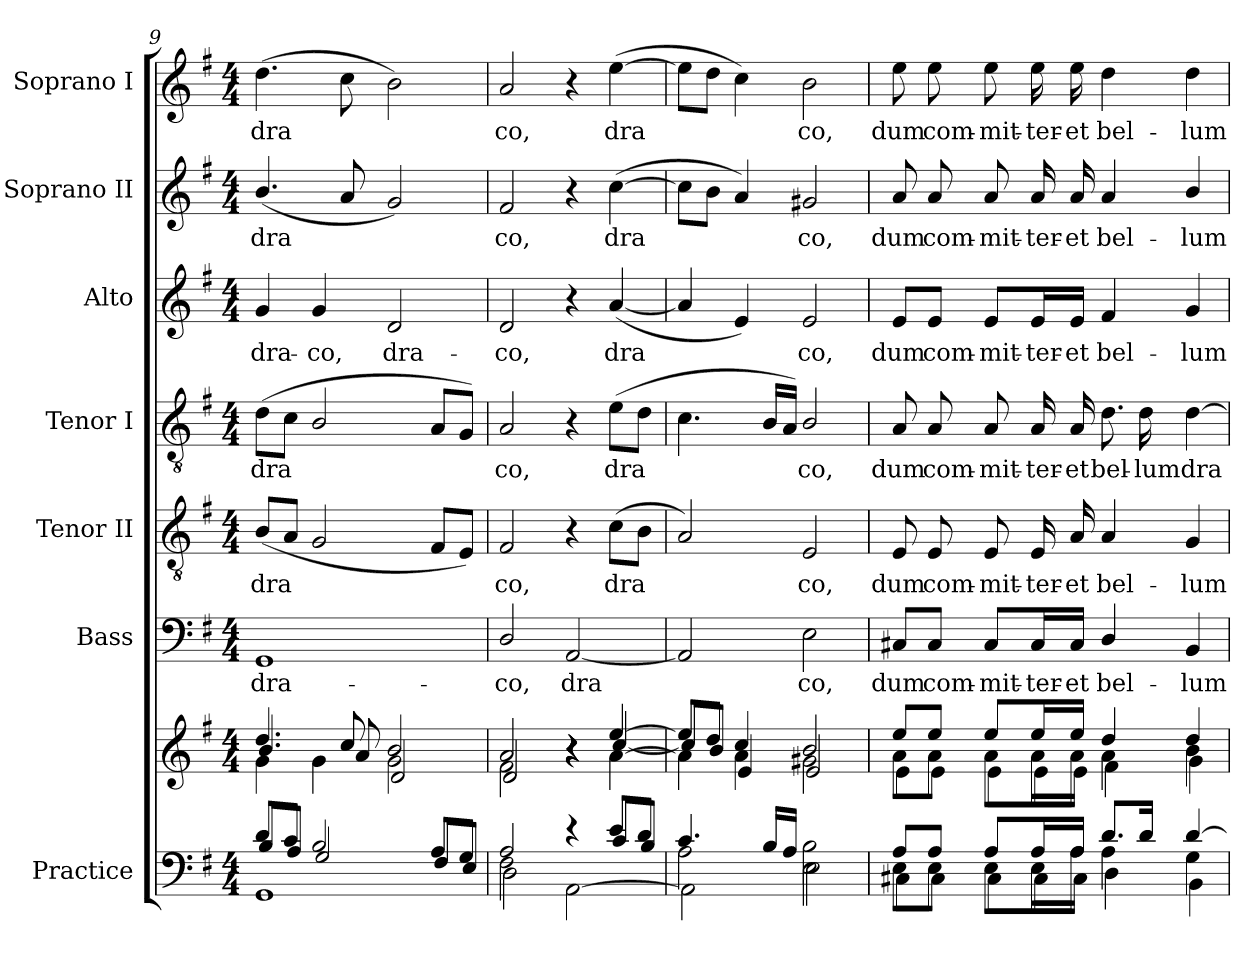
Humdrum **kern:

**kern	**kern	**kern	**text	**kern	**text	**kern	**text	**kern	**text	**kern	**text	**kern	**text
*part7	*part7	*part6	*part6	*part5	*part5	*part4	*part4	*part3	*part3	*part2	*part2	*part1	*part1
*staff8	*staff7	*staff6	*staff6	*staff5	*staff5	*staff4	*staff4	*staff3	*staff3	*staff2	*staff2	*staff1	*staff1
*I"Practice	*	*I"Bass	*	*I"Tenor II	*	*I"Tenor I	*	*I"Alto	*	*I"Soprano II	*	*I"Soprano I	*
*	*	*I'B	*	*	*	*I'T	*	*I'A	*	*	*	*	*
*clefF4	*clefG2	*clefF4	*	*clefGv2	*	*clefGv2	*	*clefG2	*	*clefG2	*	*clefG2	*
*k[f#]	*k[f#]	*k[f#]	*	*k[f#]	*	*k[f#]	*	*k[f#]	*	*k[f#]	*	*k[f#]	*
*G:	*G:	*G:	*	*G:	*	*G:	*	*G:	*	*G:	*	*G:	*
*M4/4	*M4/4	*M4/4	*	*M4/4	*	*M4/4	*	*M4/4	*	*M4/4	*	*M4/4	*
=9	=9	=9	=9	=9	=9	=9	=9	=9	=9	=9	=9	=9	=9
*^	*^	*	*	*	*	*	*	*	*	*	*	*	*
*	*^	*	*^	*	*	*	*	*	*	*	*	*	*	*	*
!	!	!	!	!	!	!	!LO:LY:b	!	!LO:LY:b	!	!LO:LY:b	!	!LO:LY:b	!	!LO:LY:b	!	!LO:LY:b
8d/L	8B/L	1GG	4.dd/	4.b/	4g\	1GG	dra-	(<8B/L	dra­	(<8d\L	dra­	4g/	dra-	(<4.b/	dra­	(>4.dd\	dra­
8c/J	8A/J	.	.	.	.	.	.	8A/J	.	8c\J	.	.	.	.	.	.	.
!	!	!	!	!	!	!	!	!	!	!	!	!	!LO:LY:b	!	!	!	!
2B/	2G/	.	.	.	4g\	.	.	2G/	.	2B/	.	4g/	-co,	.	.	.	.
.	.	.	8cc/	8a/	.	.	.	.	.	.	.	.	.	8a/	.	8cc\	.
!	!	!	!	!	!	!	!	!	!	!	!	!	!LO:LY:b	!	!	!	!
.	.	.	2b/	2g\	2d/	.	.	.	.	.	.	2d/	dra-	2g/)	.	2b\)	.
8A/L	8F#/L	.	.	.	.	.	.	8F#/L	.	8A/L	.	.	.	.	.	.	.
8G/J	8E/J	.	.	.	.	.	.	8E/J)	.	8G/J)	.	.	.	.	.	.	.
=10	=10	=10	=10	=10	=10	=10	=10	=10	=10	=10	=10	=10	=10	=10	=10	=10	=10
!	!	!	!	!	!	!	!LO:LY:b	!	!LO:LY:b	!	!LO:LY:b	!	!LO:LY:b	!	!LO:LY:b	!	!LO:LY:b
2A/	2F#\	2D\	2a/	2f#\	2d/	2D/	-co,	2F#/	co,	2A/	co,	2d/	-co,	2f#/	co,	2a/	co,
!	!	!	!	!	!	!	!LO:LY:b	!	!	!	!	!	!	!	!	!	!
4r	4ryy	[2AA\	4r	4r	4r	[2AA/	dra­	4r	.	4r	.	4r	.	4r	.	4r	.
!	!	!	!	!	!	!	!	!	!LO:LY:b	!	!LO:LY:b	!	!LO:LY:b	!	!LO:LY:b	!	!LO:LY:b
8e/L	8c/L	.	[>4ee/	[>4cc/	[4a\	.	.	(>8c\L	dra­	(<8e\L	dra­	(<[4a/	dra­	(>[4cc\	dra­	(>[4ee\	dra­
8d/J	8B/J	.	.	.	.	.	.	8B\J	.	8d\J	.	.	.	.	.	.	.
=11	=11	=11	=11	=11	=11	=11	=11	=11	=11	=11	=11	=11	=11	=11	=11	=11	=11
4.c/	2A\	2AA\]	8ee/L]	8cc/L]	4a\]	2AA/]	.	2A/)	.	4.c\	.	4a/]	.	8cc\L]	.	8ee\L]	.
.	.	.	8dd/J	8b/J	.	.	.	.	.	.	.	.	.	8b\J	.	8dd\J	.
.	.	.	4cc/	4a\	4e/	.	.	.	.	.	.	4e/)	.	4a/)	.	4cc\)	.
16B/LL	.	.	.	.	.	.	.	.	.	16B/LL	.	.	.	.	.	.	.
16A/JJ	.	.	.	.	.	.	.	.	.	16A/JJ)	.	.	.	.	.	.	.
!	!	!	!	!	!	!	!LO:LY:b	!	!LO:LY:b	!	!LO:LY:b	!	!LO:LY:b	!	!LO:LY:b	!	!LO:LY:b
2B\	2E\	2E\	2b/	2g#X\	2e/	2E\	co,	2E/	co,	2B/	co,	2e/	co,	2g#X/	co,	2b\	co,
!!LO:PB:g=z
=12	=12	=12	=12	=12	=12	=12	=12	=12	=12	=12	=12	=12	=12	=12	=12	=12	=12
!	!	!	!	!	!	!	!LO:LY:b	!	!LO:LY:b	!	!LO:LY:b	!	!LO:LY:b	!	!LO:LY:b	!	!LO:LY:b
8A/L	8E\L	8C#X\L	8ee/L	8a\L	8e\L	8C#X/L	dum	8E/	dum	8A/	dum	8e/L	dum	8a/	dum	8ee\	dum
!	!	!	!	!	!	!	!LO:LY:b	!	!LO:LY:b	!	!LO:LY:b	!	!LO:LY:b	!	!LO:LY:b	!	!LO:LY:b
8A/J	8E\J	8C#\J	8ee/J	8a\J	8e\J	8C#/J	com-	8E/	com-	8A/	com-	8e/J	com-	8a/	com-	8ee\	com-
!	!	!	!	!	!	!	!LO:LY:b	!	!LO:LY:b	!	!LO:LY:b	!	!LO:LY:b	!	!LO:LY:b	!	!LO:LY:b
8A/L	8E\L	8C#\L	8ee/L	8a\L	8e\L	8C#/L	-mit-	8E/	-mit-	8A/	-mit-	8e/L	-mit-	8a/	-mit-	8ee\	-mit-
!	!	!	!	!	!	!	!LO:LY:b	!	!LO:LY:b	!	!LO:LY:b	!	!LO:LY:b	!	!LO:LY:b	!	!LO:LY:b
16A/L	16E\L	16C#\L	16ee/L	16a\L	16e\L	16C#/L	-ter-	16E/	-ter-	16A/	-ter-	16e/L	-ter-	16a/	-ter-	16ee\	-ter-
!	!	!	!	!	!	!	!LO:LY:b	!	!LO:LY:b	!	!LO:LY:b	!	!LO:LY:b	!	!LO:LY:b	!	!LO:LY:b
16A/JJ	16A\JJ	16C#\JJ	16ee/JJ	16a\JJ	16e\JJ	16C#/JJ	-et	16A/	-et	16A/	-et	16e/JJ	-et	16a/	-et	16ee\	-et
!	!	!	!	!	!	!	!LO:LY:b	!	!LO:LY:b	!	!LO:LY:b	!	!LO:LY:b	!	!LO:LY:b	!	!LO:LY:b
8.d/L	4A\	4D\	4dd/	4a\	4f#\	4D/	bel-	4A/	bel-	8.d\	bel-	4f#/	bel-	4a/	bel-	4dd\	bel-
!	!	!	!	!	!	!	!	!	!	!	!LO:LY:b	!	!	!	!	!	!
16d/Jk	.	.	.	.	.	.	.	.	.	16d\	-lum	.	.	.	.	.	.
!	!	!	!	!	!	!	!LO:LY:b	!	!LO:LY:b	!	!LO:LY:b	!	!LO:LY:b	!	!LO:LY:b	!	!LO:LY:b
[>4d/	4G\	4BB\	4dd/	4b\	4g\	4BB/	-lum	4G/	-lum	[4d\	dra­	4g/	-lum	4b/	-lum	4dd\	-lum
*v	*v	*v	*	*	*	*	*	*	*	*	*	*	*	*	*	*	*
*	*v	*v	*v	*	*	*	*	*	*	*	*	*	*	*	*
=	=	=	=	=	=	=	=	=	=	=	=	=	=
*-	*-	*-	*-	*-	*-	*-	*-	*-	*-	*-	*-	*-	*-
